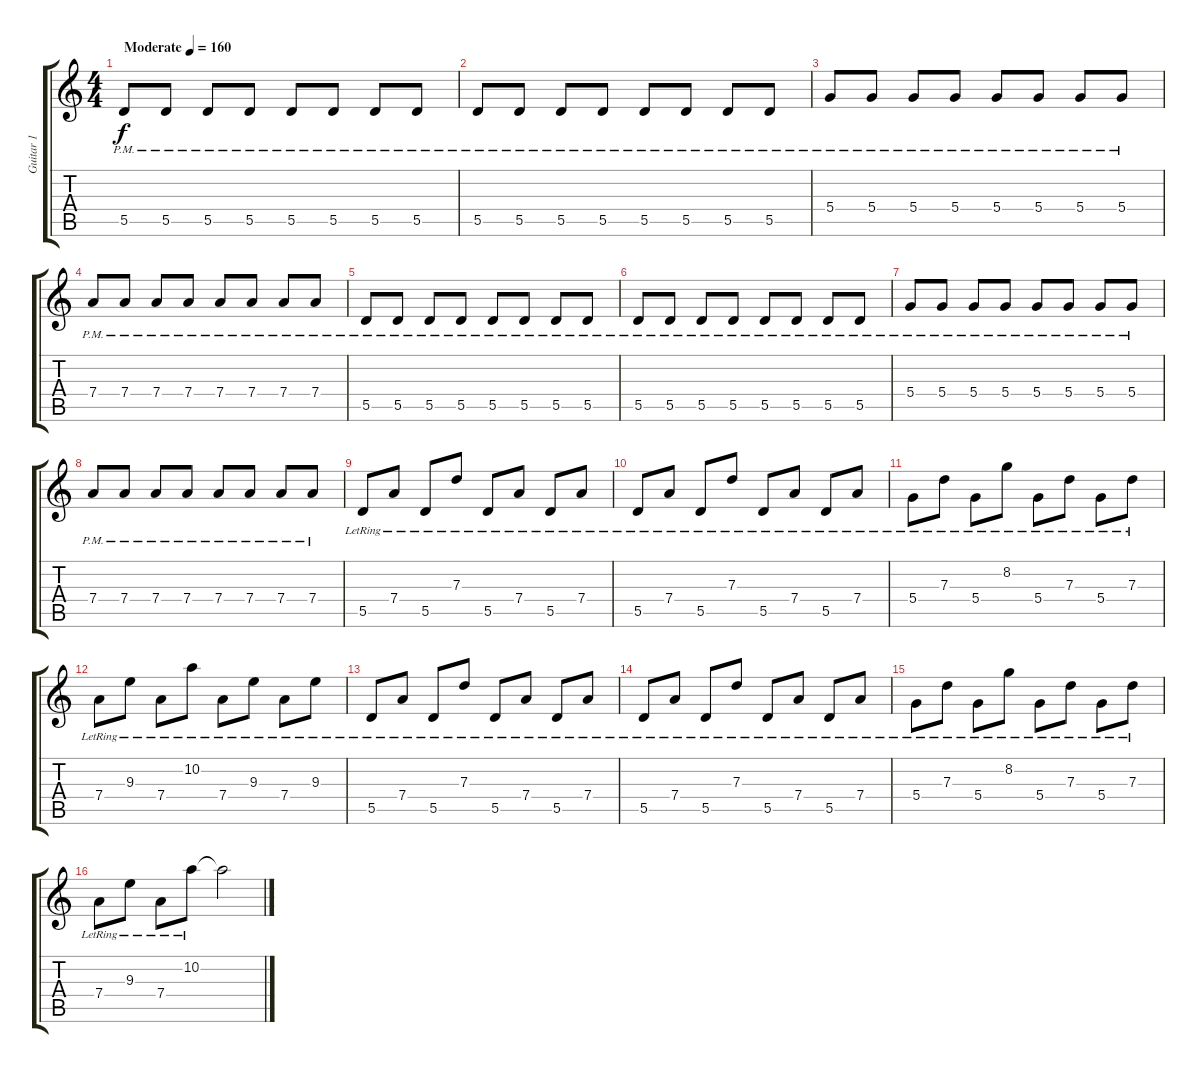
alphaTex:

\track ("Guitar 1" "Guitar 1") {instrument acousticguitarsteel}
\staff {score tabs}
\tuning (E4 B3 G3 D3 A2 D2) {hide}
\ts (4 4)
\tempo (160 "Moderate")
\clef g2
\ks c
5.5{pm}.8{dy f instrument acousticguitarsteel} 5.5{pm}.8 5.5{pm}.8 5.5{pm}.8 5.5{pm}.8 5.5{pm}.8 5.5{pm}.8 5.5{pm}.8 |
5.5{pm}.8 5.5{pm}.8 5.5{pm}.8 5.5{pm}.8 5.5{pm}.8 5.5{pm}.8 5.5{pm}.8 5.5{pm}.8 |
5.4{pm}.8 5.4{pm}.8 5.4{pm}.8 5.4{pm}.8 5.4{pm}.8 5.4{pm}.8 5.4{pm}.8 5.4{pm}.8 |
7.4{pm}.8 7.4{pm}.8 7.4{pm}.8 7.4{pm}.8 7.4{pm}.8 7.4{pm}.8 7.4{pm}.8 7.4{pm}.8 |
5.5{pm}.8 5.5{pm}.8 5.5{pm}.8 5.5{pm}.8 5.5{pm}.8 5.5{pm}.8 5.5{pm}.8 5.5{pm}.8 |
5.5{pm}.8 5.5{pm}.8 5.5{pm}.8 5.5{pm}.8 5.5{pm}.8 5.5{pm}.8 5.5{pm}.8 5.5{pm}.8 |
5.4{pm}.8 5.4{pm}.8 5.4{pm}.8 5.4{pm}.8 5.4{pm}.8 5.4{pm}.8 5.4{pm}.8 5.4{pm}.8 |
7.4{pm}.8 7.4{pm}.8 7.4{pm}.8 7.4{pm}.8 7.4{pm}.8 7.4{pm}.8 7.4{pm}.8 7.4{pm}.8 |
5.5{lr}.8 7.4{lr}.8 5.5{lr}.8 7.3{lr}.8 5.5{lr}.8 7.4{lr}.8 5.5{lr}.8 7.4{lr}.8 |
5.5{lr}.8 7.4{lr}.8 5.5{lr}.8 7.3{lr}.8 5.5{lr}.8 7.4{lr}.8 5.5{lr}.8 7.4{lr}.8 |
5.4{lr}.8 7.3{lr}.8 5.4{lr}.8 8.2{lr}.8 5.4{lr}.8 7.3{lr}.8 5.4{lr}.8 7.3{lr}.8 |
7.4{lr}.8 9.3{lr}.8 7.4{lr}.8 10.2{lr}.8 7.4{lr}.8 9.3{lr}.8 7.4{lr}.8 9.3{lr}.8 |
5.5{lr}.8 7.4{lr}.8 5.5{lr}.8 7.3{lr}.8 5.5{lr}.8 7.4{lr}.8 5.5{lr}.8 7.4{lr}.8 |
5.5{lr}.8 7.4{lr}.8 5.5{lr}.8 7.3{lr}.8 5.5{lr}.8 7.4{lr}.8 5.5{lr}.8 7.4{lr}.8 |
5.4{lr}.8 7.3{lr}.8 5.4{lr}.8 8.2{lr}.8 5.4{lr}.8 7.3{lr}.8 5.4{lr}.8 7.3{lr}.8 |
7.4{lr}.8 9.3{lr}.8 7.4{lr}.8 10.2{lr}.8 10.2{t}.2
